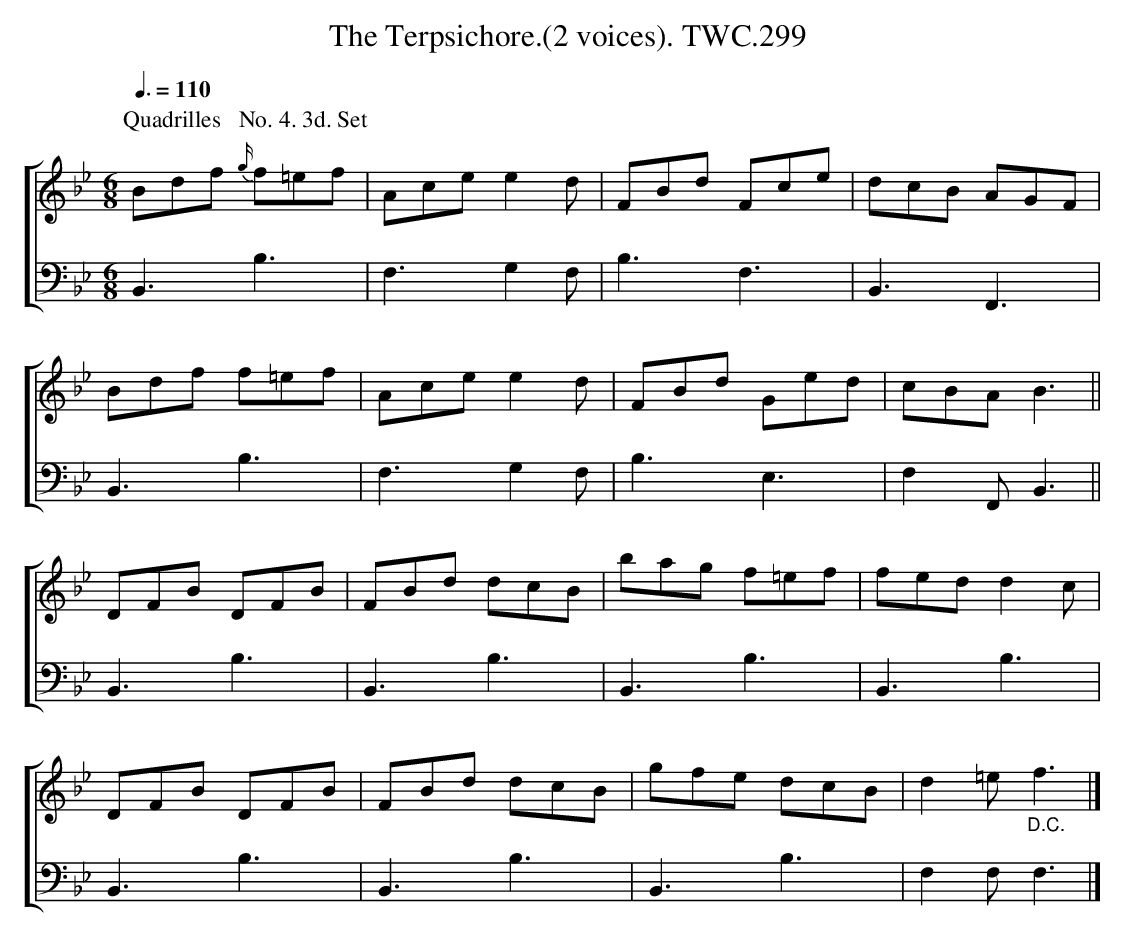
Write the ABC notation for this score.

X:1
T:Terpsichore.(2 voices). TWC.299, The
L:1/8
%%score [1 2]
M:6/8
Q:3/8=110
K:Bb
V:1
P:Quadrilles   No. 4. 3d. Set
Bdf {g/}f=ef|Ace e2d|FBd Fce|dcB AGF|
Bdf f=ef|Ace e2d|FBd Ged|cBA B3||
DFB DFB|FBd dcB|bag f=ef|fed d2c|
DFB DFB|FBd dcB|gfe dcB|d2=e "_D.C."f3 |]
V:2 clef=bass octave=-2
B3b3|f3 g2f|b3f3|B3F3|
B3b3|f3 g2f|b3e3|f2F B3||
B3b3|B3b3|B3b3|B3b3|
B3b3|B3b3|B3b3|f2f f3|]
